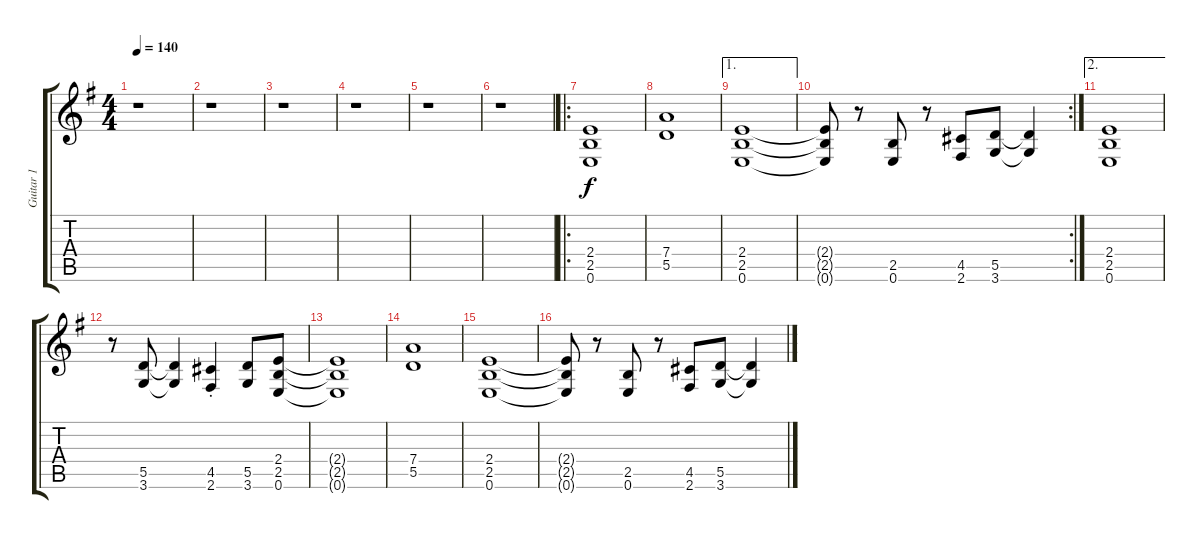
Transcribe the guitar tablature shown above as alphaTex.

\track ("Guitar 1" "Guitar 1") {instrument distortionguitar}
\staff {score tabs}
\tuning (E4 B3 G3 D3 A2 E2) {hide}
\ts (4 4)
\tempo 140
\clef g2
\ks eminor
r.1{dy f} |
r.1 |
r.1 |
r.1 |
r.1 |
r.1 |
\ro
(2.4 2.5 0.6).1 |
(7.4 5.5).1 |
\ae 1
(2.4 2.5 0.6).1 |
\rc 2
(2.4{t} 2.5{t} 0.6{t}).8 r.8 (2.5 0.6).8 r.8 (4.5 2.6).8 (5.5 3.6).8 (5.5{t} 3.6{t}).4 |
\ae 2
(2.4 2.5 0.6).1 |
r.8 (5.5 3.6).8 (5.5{t} 3.6{t}).4 (4.5{st} 2.6{st}).4 (5.5 3.6).8 (2.4 2.5 0.6).8 |
(2.4{t} 2.5{t} 0.6{t}).1 |
(7.4 5.5).1 |
(2.4 2.5 0.6).1 |
(2.4{t} 2.5{t} 0.6{t}).8 r.8 (2.5 0.6).8 r.8 (4.5 2.6).8 (5.5 3.6).8 (5.5{t} 3.6{t}).4
